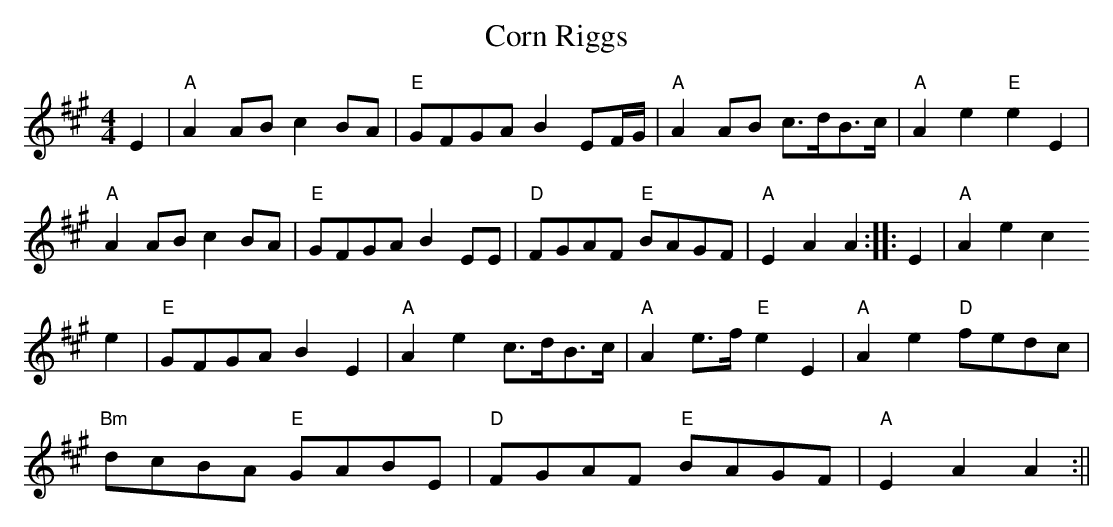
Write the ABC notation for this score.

X:1
T:Corn Riggs
M:4/4
L:1/8
K:A
E2|"A"A2 AB c2 BA|"E"GFGA B2 EF/G/|"A"A2 AB c>dB>c|"A"A2 e2 "E"e2 E2|"A"
A2 AB c2 BA|"E"GFGA B2 EE|"D"FGAF "E"BAGF|"A"E2 A2 A2:||:E2|"A"A2 e2 c2
e2|"E"GFGA B2 E2|"A"A2 e2 c>dB>c|"A"A2 e>f "E"e2 E2|"A"A2 e2"D"fedc|"Bm"
dcBA "E"GABE|"D"FGAF "E"BAGF|"A"E2 A2 A2:||
